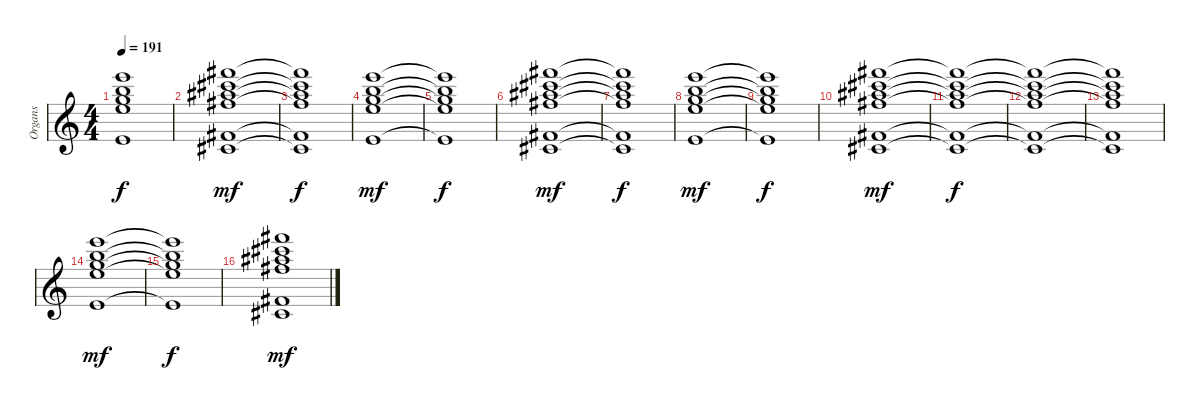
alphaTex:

\track ("Organs" "Organs") {instrument rockorgan}
\staff {score}
\tuning (E4 B3 G3 D3 A2 E2 B1) {hide}
\ts (4 4)
\tempo 191
\clef g2
\ks c
(24.1{t} 24.2{t} 24.3{t} 26.4{t} 24.6{t}).1{dy f} |
(26.1 26.2 27.3 28.4 21.5 21.6).1{dy mf} |
(26.1{t} 26.2{t} 27.3{t} 28.4{t} 21.5{t} 21.6{t}).1{dy f} |
(24.1 24.2 24.3 26.4 24.6).1{dy mf} |
(24.1{t} 24.2{t} 24.3{t} 26.4{t} 24.6{t}).1{dy f} |
(26.1 26.2 27.3 28.4 21.5 21.6).1{dy mf} |
(26.1{t} 26.2{t} 27.3{t} 28.4{t} 21.5{t} 21.6{t}).1{dy f} |
(24.1 24.2 24.3 26.4 24.6).1{dy mf} |
(24.1{t} 24.2{t} 24.3{t} 26.4{t} 24.6{t}).1{dy f} |
(26.1 26.2 27.3 28.4 21.5 21.6).1{dy mf} |
(26.1{t} 26.2{t} 27.3{t} 28.4{t} 21.5{t} 21.6{t}).1{dy f} |
(26.1{t} 26.2{t} 27.3{t} 28.4{t} 21.5{t} 21.6{t}).1 |
(26.1{t} 26.2{t} 27.3{t} 28.4{t} 21.5{t} 21.6{t}).1 |
(24.1 24.2 24.3 26.4 24.6).1{dy mf} |
(24.1{t} 24.2{t} 24.3{t} 26.4{t} 24.6{t}).1{dy f} |
(26.1 26.2 27.3 28.4 21.5 21.6).1{dy mf}
